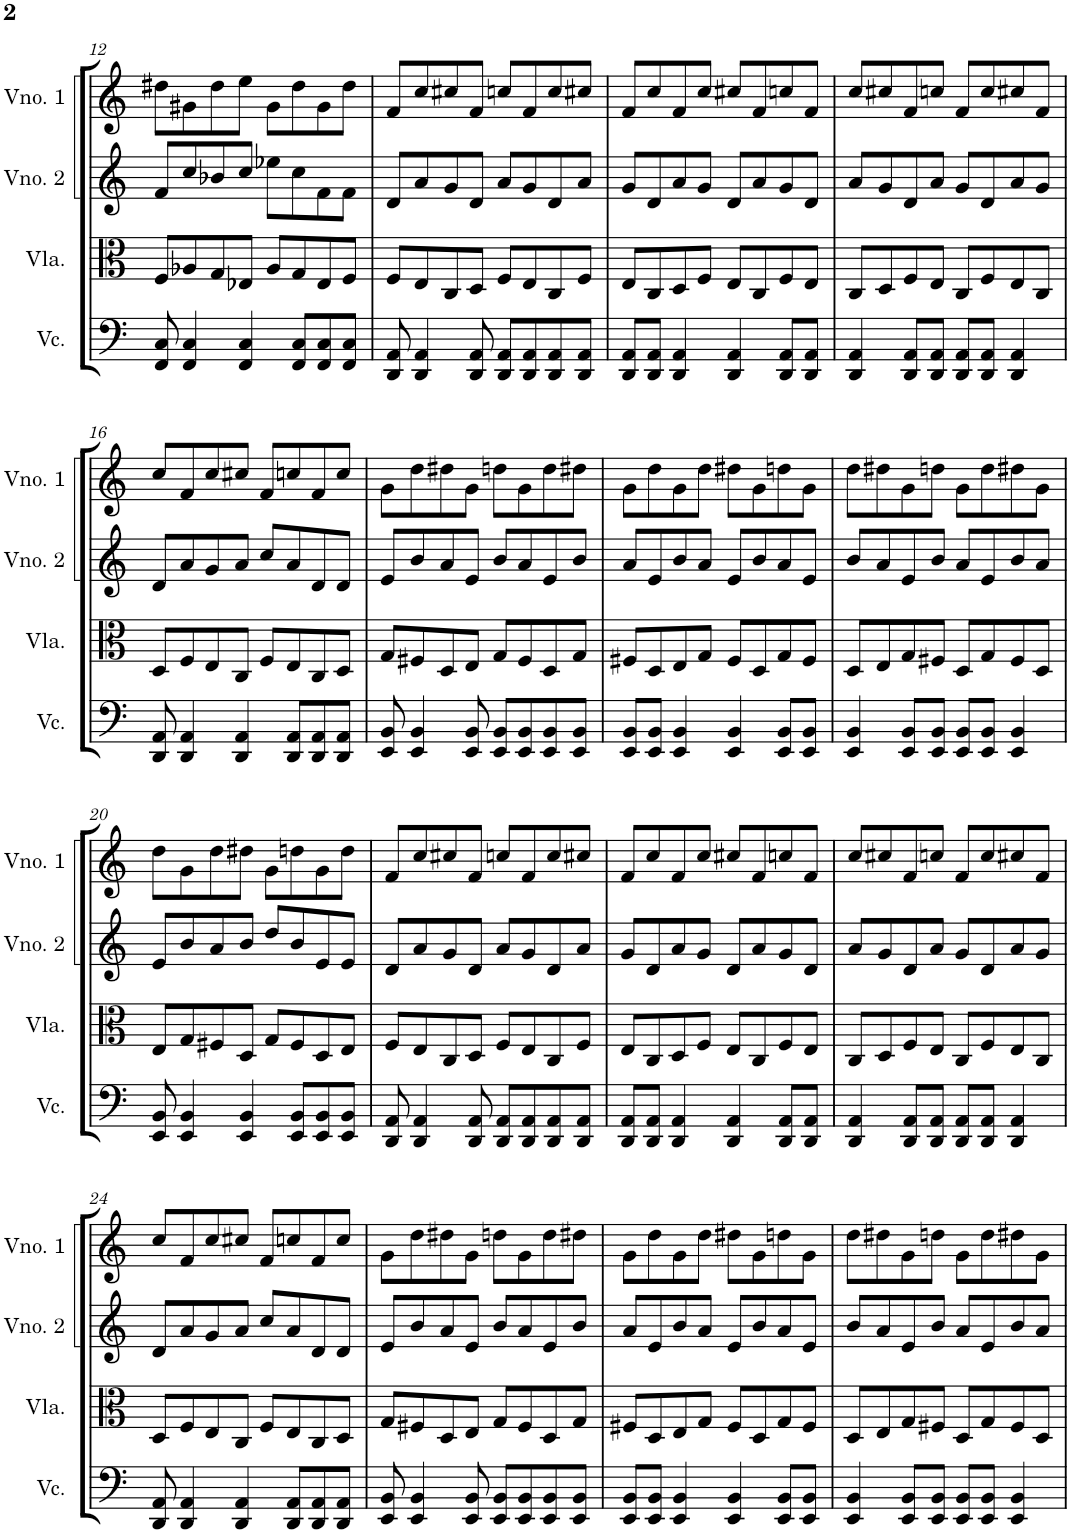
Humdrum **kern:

**kern	**kern	**kern	**kern
*part4	*part3	*part2	*part1
*staff4	*staff3	*staff2	*staff1
*I"Violoncelo	*I"Viola	*I"Violino 2	*I"Violino 1
*I'Vc.	*I'Vla.	*I'Vno. 2	*I'Vno. 1
!!LO:PB:g=z
*clefF4	*clefC3	*clefG2	*clefG2
*k[]	*k[]	*k[]	*k[]
*M4/4	*M4/4	*M4/4	*M4/4
=12	=12	=12	=12
8FF/ 8C/	8F/L	8f/L	8dd#X\L
4FF/ 4C/	8A-X/	8cc/	8g#X\
.	8G/	8b-X/	8dd#\
4FF/ 4C/	8E-X/J	8cc/J	8ee\J
.	8A-/L	8ee-X\L	8g#\L
8FF/ 8C/L	8G/	8cc\	8dd#\
8FF/ 8C/	8E-/	8f\	8g#\
8FF/ 8C/J	8F/J	8f\J	8dd#\J
=13	=13	=13	=13
8DD/ 8AA/	8F/L	8d/L	8f/L
4DD/ 4AA/	8E/	8a/	8cc/
.	8C/	8g/	8cc#X/
8DD/ 8AA/	8D/J	8d/J	8f/J
8DD/ 8AA/L	8F/L	8a/L	8ccn/L
8DD/ 8AA/	8E/	8g/	8f/
8DD/ 8AA/	8C/	8d/	8cc/
8DD/ 8AA/J	8F/J	8a/J	8cc#X/J
=14	=14	=14	=14
8DD/ 8AA/L	8E/L	8g/L	8f/L
8DD/ 8AA/J	8C/	8d/	8cc/
4DD/ 4AA/	8D/	8a/	8f/
.	8F/J	8g/J	8cc/J
4DD/ 4AA/	8E/L	8d/L	8cc#X/L
.	8C/	8a/	8f/
8DD/ 8AA/L	8F/	8g/	8ccn/
8DD/ 8AA/J	8E/J	8d/J	8f/J
=15	=15	=15	=15
4DD/ 4AA/	8C/L	8a/L	8cc/L
.	8D/	8g/	8cc#X/
8DD/ 8AA/L	8F/	8d/	8f/
8DD/ 8AA/J	8E/J	8a/J	8ccn/J
8DD/ 8AA/L	8C/L	8g/L	8f/L
8DD/ 8AA/J	8F/	8d/	8cc/
4DD/ 4AA/	8E/	8a/	8cc#X/
.	8C/J	8g/J	8f/J
!!LO:LB:g=z
=16	=16	=16	=16
8DD/ 8AA/	8D/L	8d/L	8cc/L
4DD/ 4AA/	8F/	8a/	8f/
.	8E/	8g/	8cc/
4DD/ 4AA/	8C/J	8a/J	8cc#X/J
.	8F/L	8cc/L	8f/L
8DD/ 8AA/L	8E/	8a/	8ccn/
8DD/ 8AA/	8C/	8d/	8f/
8DD/ 8AA/J	8D/J	8d/J	8cc/J
=17	=17	=17	=17
8EE/ 8BB/	8G/L	8e/L	8g\L
4EE/ 4BB/	8F#X/	8b/	8dd\
.	8D/	8a/	8dd#X\
8EE/ 8BB/	8E/J	8e/J	8g\J
8EE/ 8BB/L	8G/L	8b/L	8ddn\L
8EE/ 8BB/	8F#/	8a/	8g\
8EE/ 8BB/	8D/	8e/	8dd\
8EE/ 8BB/J	8G/J	8b/J	8dd#X\J
=18	=18	=18	=18
8EE/ 8BB/L	8F#X/L	8a/L	8g\L
8EE/ 8BB/J	8D/	8e/	8dd\
4EE/ 4BB/	8E/	8b/	8g\
.	8G/J	8a/J	8dd\J
4EE/ 4BB/	8F#/L	8e/L	8dd#X\L
.	8D/	8b/	8g\
8EE/ 8BB/L	8G/	8a/	8ddn\
8EE/ 8BB/J	8F#/J	8e/J	8g\J
=19	=19	=19	=19
4EE/ 4BB/	8D/L	8b/L	8dd\L
.	8E/	8a/	8dd#X\
8EE/ 8BB/L	8G/	8e/	8g\
8EE/ 8BB/J	8F#X/J	8b/J	8ddn\J
8EE/ 8BB/L	8D/L	8a/L	8g\L
8EE/ 8BB/J	8G/	8e/	8dd\
4EE/ 4BB/	8F#/	8b/	8dd#X\
.	8D/J	8a/J	8g\J
!!LO:LB:g=z
=20	=20	=20	=20
8EE/ 8BB/	8E/L	8e/L	8dd\L
4EE/ 4BB/	8G/	8b/	8g\
.	8F#X/	8a/	8dd\
4EE/ 4BB/	8D/J	8b/J	8dd#X\J
.	8G/L	8dd/L	8g\L
8EE/ 8BB/L	8F#/	8b/	8ddn\
8EE/ 8BB/	8D/	8e/	8g\
8EE/ 8BB/J	8E/J	8e/J	8dd\J
=21	=21	=21	=21
8DD/ 8AA/	8F/L	8d/L	8f/L
4DD/ 4AA/	8E/	8a/	8cc/
.	8C/	8g/	8cc#X/
8DD/ 8AA/	8D/J	8d/J	8f/J
8DD/ 8AA/L	8F/L	8a/L	8ccn/L
8DD/ 8AA/	8E/	8g/	8f/
8DD/ 8AA/	8C/	8d/	8cc/
8DD/ 8AA/J	8F/J	8a/J	8cc#X/J
=22	=22	=22	=22
8DD/ 8AA/L	8E/L	8g/L	8f/L
8DD/ 8AA/J	8C/	8d/	8cc/
4DD/ 4AA/	8D/	8a/	8f/
.	8F/J	8g/J	8cc/J
4DD/ 4AA/	8E/L	8d/L	8cc#X/L
.	8C/	8a/	8f/
8DD/ 8AA/L	8F/	8g/	8ccn/
8DD/ 8AA/J	8E/J	8d/J	8f/J
=23	=23	=23	=23
4DD/ 4AA/	8C/L	8a/L	8cc/L
.	8D/	8g/	8cc#X/
8DD/ 8AA/L	8F/	8d/	8f/
8DD/ 8AA/J	8E/J	8a/J	8ccn/J
8DD/ 8AA/L	8C/L	8g/L	8f/L
8DD/ 8AA/J	8F/	8d/	8cc/
4DD/ 4AA/	8E/	8a/	8cc#X/
.	8C/J	8g/J	8f/J
!!LO:LB:g=z
=24	=24	=24	=24
8DD/ 8AA/	8D/L	8d/L	8cc/L
4DD/ 4AA/	8F/	8a/	8f/
.	8E/	8g/	8cc/
4DD/ 4AA/	8C/J	8a/J	8cc#X/J
.	8F/L	8cc/L	8f/L
8DD/ 8AA/L	8E/	8a/	8ccn/
8DD/ 8AA/	8C/	8d/	8f/
8DD/ 8AA/J	8D/J	8d/J	8cc/J
=25	=25	=25	=25
8EE/ 8BB/	8G/L	8e/L	8g\L
4EE/ 4BB/	8F#X/	8b/	8dd\
.	8D/	8a/	8dd#X\
8EE/ 8BB/	8E/J	8e/J	8g\J
8EE/ 8BB/L	8G/L	8b/L	8ddn\L
8EE/ 8BB/	8F#/	8a/	8g\
8EE/ 8BB/	8D/	8e/	8dd\
8EE/ 8BB/J	8G/J	8b/J	8dd#X\J
=26	=26	=26	=26
8EE/ 8BB/L	8F#X/L	8a/L	8g\L
8EE/ 8BB/J	8D/	8e/	8dd\
4EE/ 4BB/	8E/	8b/	8g\
.	8G/J	8a/J	8dd\J
4EE/ 4BB/	8F#/L	8e/L	8dd#X\L
.	8D/	8b/	8g\
8EE/ 8BB/L	8G/	8a/	8ddn\
8EE/ 8BB/J	8F#/J	8e/J	8g\J
=27	=27	=27	=27
4EE/ 4BB/	8D/L	8b/L	8dd\L
.	8E/	8a/	8dd#X\
8EE/ 8BB/L	8G/	8e/	8g\
8EE/ 8BB/J	8F#X/J	8b/J	8ddn\J
8EE/ 8BB/L	8D/L	8a/L	8g\L
8EE/ 8BB/J	8G/	8e/	8dd\
4EE/ 4BB/	8F#/	8b/	8dd#X\
.	8D/J	8a/J	8g\J
=	=	=	=
*-	*-	*-	*-
